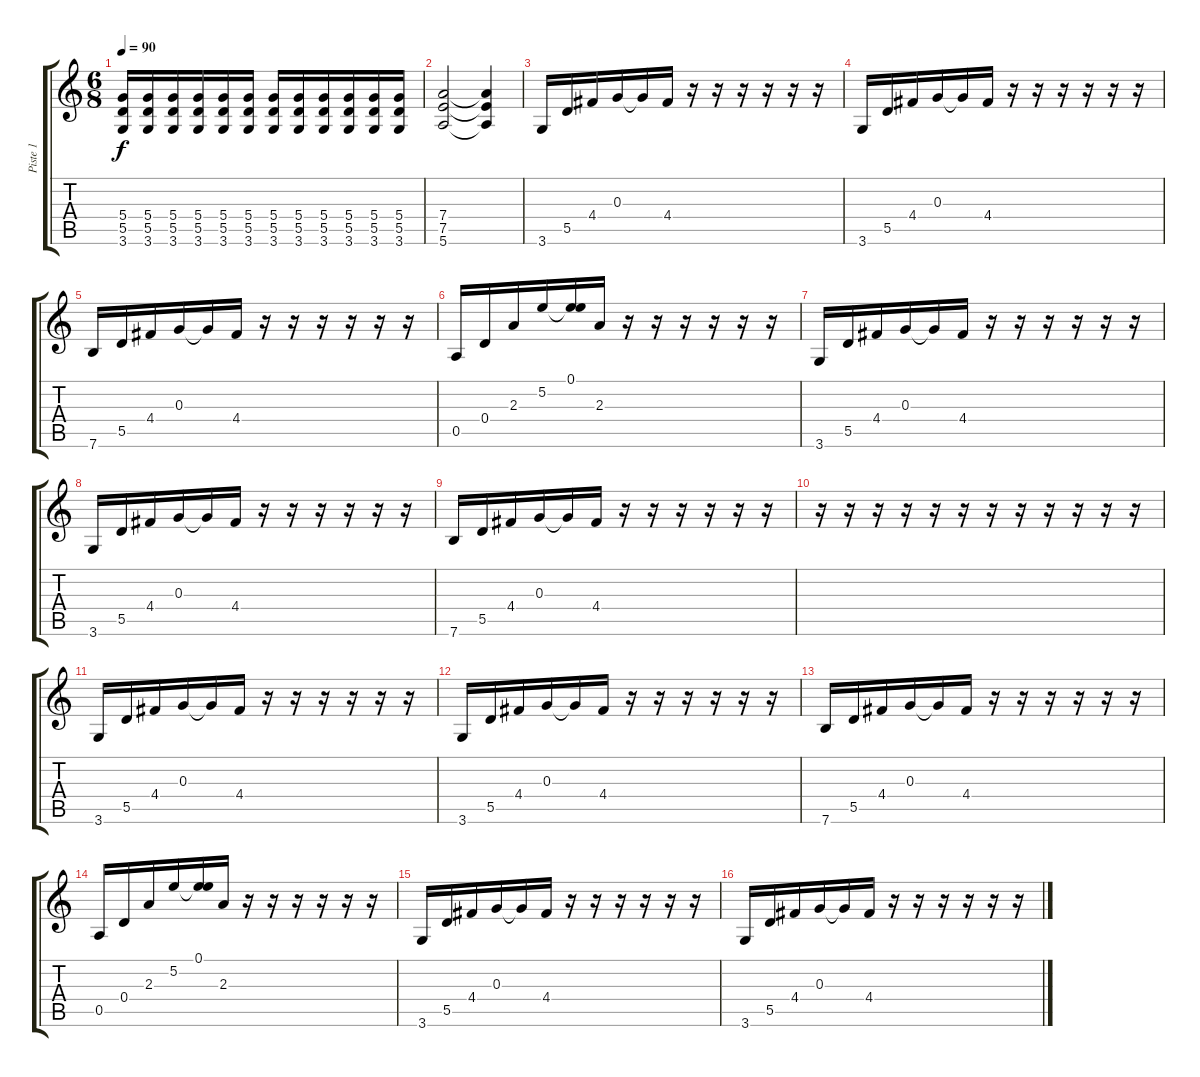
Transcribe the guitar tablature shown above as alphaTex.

\track ("Piste 1" "Piste 1") {instrument electricguitarclean}
\staff {score tabs}
\tuning (E4 B3 G3 D3 A2 E2) {hide}
\ts (6 8)
\tempo 90
\clef g2
\ks c
(5.4 5.5 3.6).16{dy f} (5.4 5.5 3.6).16 (5.4 5.5 3.6).16 (5.4 5.5 3.6).16 (5.4 5.5 3.6).16 (5.4 5.5 3.6).16 (5.4 5.5 3.6).16 (5.4 5.5 3.6).16 (5.4 5.5 3.6).16 (5.4 5.5 3.6).16 (5.4 5.5 3.6).16 (5.4 5.5 3.6).16 |
(7.4 7.5 5.6).2 (7.4{t} 7.5{t} 5.6{t}).4 |
3.6.16{instrument electricguitarclean} 5.5.16 4.4.16 0.3.16 0.3{t}.16 4.4.16 r.16 r.16 r.16 r.16 r.16 r.16 |
3.6.16 5.5.16 4.4.16 0.3.16 0.3{t}.16 4.4.16 r.16 r.16 r.16 r.16 r.16 r.16 |
7.6.16 5.5.16 4.4.16 0.3.16 0.3{t}.16 4.4.16 r.16 r.16 r.16 r.16 r.16 r.16 |
0.5.16 0.4.16 2.3.16 5.2.16 (0.1 5.2{t}).16 2.3.16 r.16 r.16 r.16 r.16 r.16 r.16 |
3.6.16 5.5.16 4.4.16 0.3.16 0.3{t}.16 4.4.16 r.16 r.16 r.16 r.16 r.16 r.16 |
3.6.16 5.5.16 4.4.16 0.3.16 0.3{t}.16 4.4.16 r.16 r.16 r.16 r.16 r.16 r.16 |
7.6.16 5.5.16 4.4.16 0.3.16 0.3{t}.16 4.4.16 r.16 r.16 r.16 r.16 r.16 r.16 |
r.16 r.16 r.16 r.16 r.16 r.16 r.16 r.16 r.16 r.16 r.16 r.16 |
3.6.16 5.5.16 4.4.16 0.3.16 0.3{t}.16 4.4.16 r.16 r.16 r.16 r.16 r.16 r.16 |
3.6.16 5.5.16 4.4.16 0.3.16 0.3{t}.16 4.4.16 r.16 r.16 r.16 r.16 r.16 r.16 |
7.6.16 5.5.16 4.4.16 0.3.16 0.3{t}.16 4.4.16 r.16 r.16 r.16 r.16 r.16 r.16 |
0.5.16 0.4.16 2.3.16 5.2.16 (0.1 5.2{t}).16 2.3.16 r.16 r.16 r.16 r.16 r.16 r.16 |
3.6.16 5.5.16 4.4.16 0.3.16 0.3{t}.16 4.4.16 r.16 r.16 r.16 r.16 r.16 r.16 |
3.6.16 5.5.16 4.4.16 0.3.16 0.3{t}.16 4.4.16 r.16 r.16 r.16 r.16 r.16 r.16
